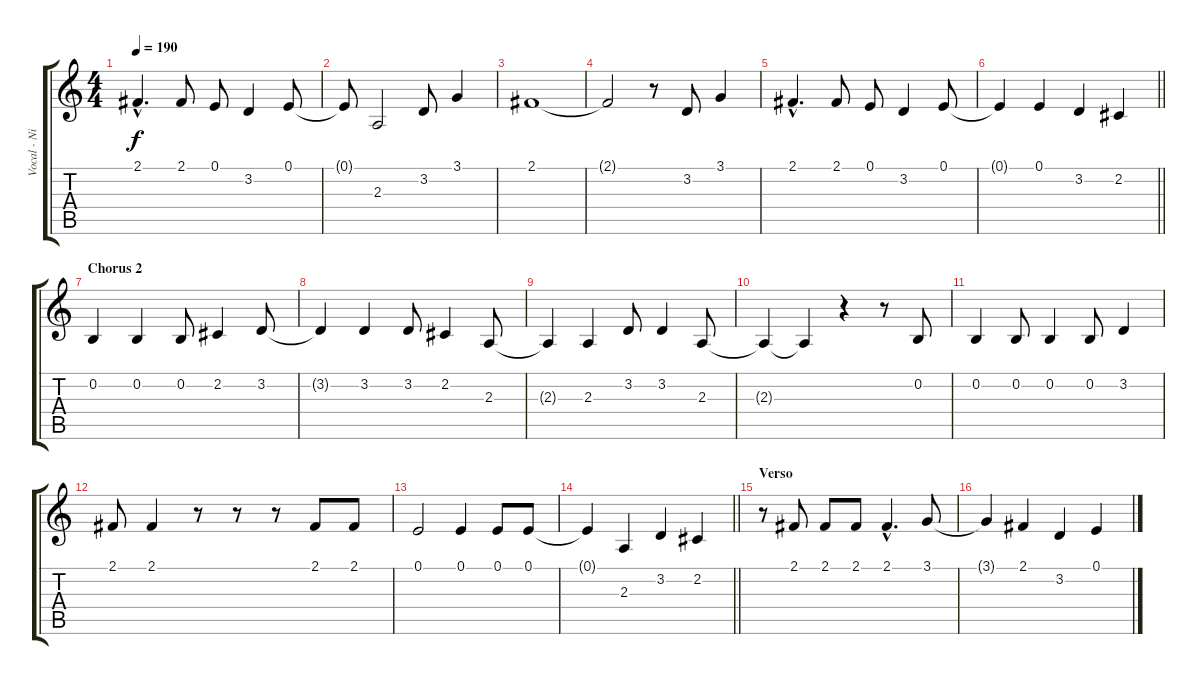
\track ("Vocal - Nikola" "Vocal - Ni") {instrument flute}
\staff {score tabs}
\tuning (E4 B3 G3 D3 A2 E2) {hide}
\ts (4 4)
\tempo 190
\clef g2
\ks c
2.1{hac}.4{d dy f} 2.1.8 0.1.8 3.2.4 0.1.8 |
0.1{t}.8 2.3.2 3.2.8 3.1.4 |
2.1.1 |
2.1{t}.2 r.8 3.2.8 3.1.4 |
2.1{hac}.4{d} 2.1.8 0.1.8 3.2.4 0.1.8 |
\barLineRight lightlight
0.1{t}.4 0.1.4 3.2.4 2.2.4 |
\section ("" "Chorus 2")
0.2.4 0.2.4 0.2.8 2.2.4 3.2.8 |
3.2{t}.4 3.2.4 3.2.8 2.2.4 2.3.8 |
2.3{t}.4 2.3.4 3.2.8 3.2.4 2.3.8 |
2.3{t}.4 2.3{t}.4 r.4 r.8 0.2.8 |
0.2.4 0.2.8 0.2.4 0.2.8 3.2.4 |
2.1.8 2.1.4 r.8 r.8 r.8 2.1.8 2.1.8 |
0.1.2 0.1.4 0.1.8 0.1.8 |
\barLineRight lightlight
0.1{t}.4 2.3.4 3.2.4 2.2.4 |
\section ("" "Verso ")
r.8 2.1.8 2.1.8 2.1.8 2.1{hac}.4{d} 3.1.8 |
3.1{t}.4 2.1.4 3.2.4 0.1.4
